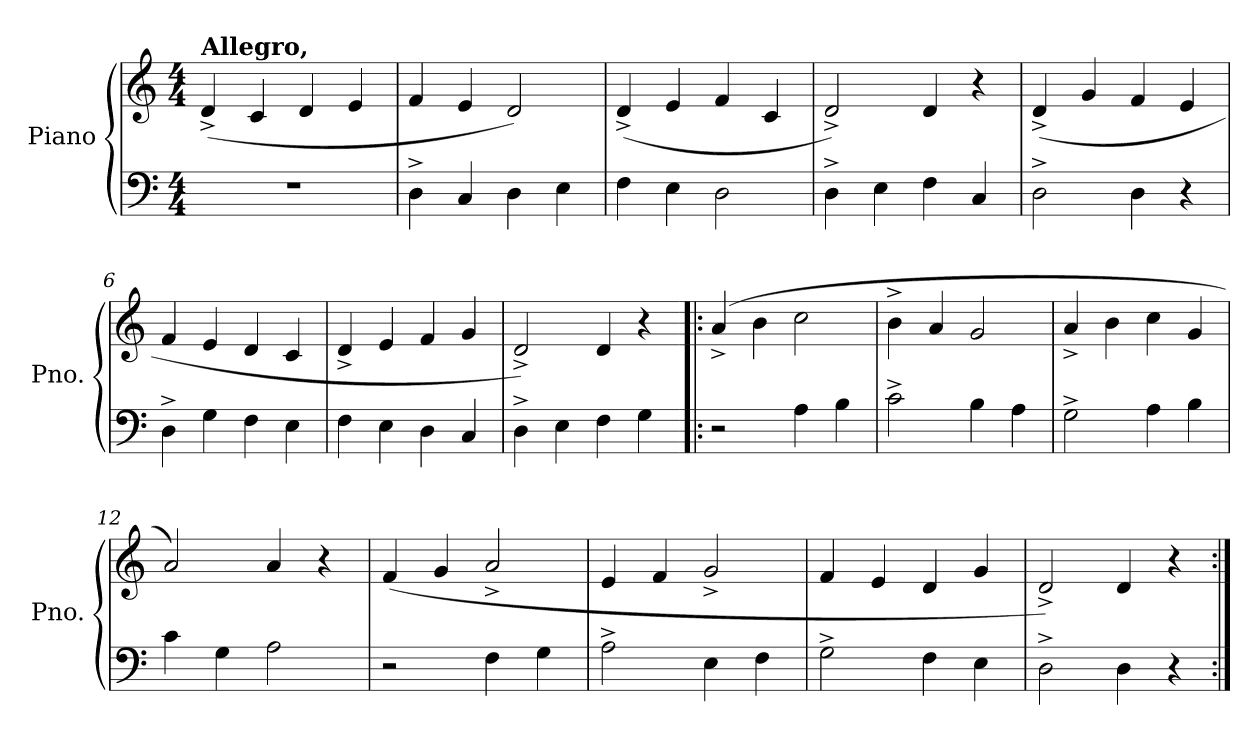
**kern	**kern
*part1	*part1
*staff2	*staff1
*I"Piano	*
*I'Pno.	*
*clefF4	*clefG2
*k[]	*k[]
*M4/4	*M4/4
*MM160	*MM160
=1	=1
!	!LO:TX:a:B:t=Allegro,
1r	(<4d^/
.	4c/
.	4d/
.	4e/
=2	=2
4D^\	4f/
4C/	4e/
4D\	2d/)
4E\	.
=3	=3
4F\	(<4d^/
4E\	4e/
2D\	4f/
.	4c/
=4	=4
4D^\	2d^/)
4E\	.
4F\	4d/
4C/	4r
=5	=5
2D^\	(<4d^/
.	4g/
4D\	4f/
4r	4e/
=6	=6
4D^\	4f/
4G\	4e/
4F\	4d/
4E\	4c/
=7	=7
4F\	4d^/
4E\	4e/
4D\	4f/
4C/	4g/
=8	=8
4D^\	2d^/)
4E\	.
4F\	4d/
4G\	4r
=9!|:	=9!|:
2r	(>4a^/
.	4b\
4A\	2cc\
4B\	.
=10	=10
2c^\	4b^\
.	4a/
4B\	2g/
4A\	.
=11	=11
2G^\	4a^/
.	4b\
4A\	4cc\
4B\	4g/
=12	=12
4c\	2a/)
4G\	.
2A\	4a/
.	4r
=13	=13
2r	(>4f/
.	4g/
4F\	2a^/
4G\	.
=14	=14
2A^\	4e/
.	4f/
4E\	2g^/
4F\	.
=15	=15
2G^\	4f/
.	4e/
4F\	4d/
4E\	4g/
=16	=16
2D^\	2d^/)
4D\	4d/
4r	4r
=:|!	=:|!
*-	*-
